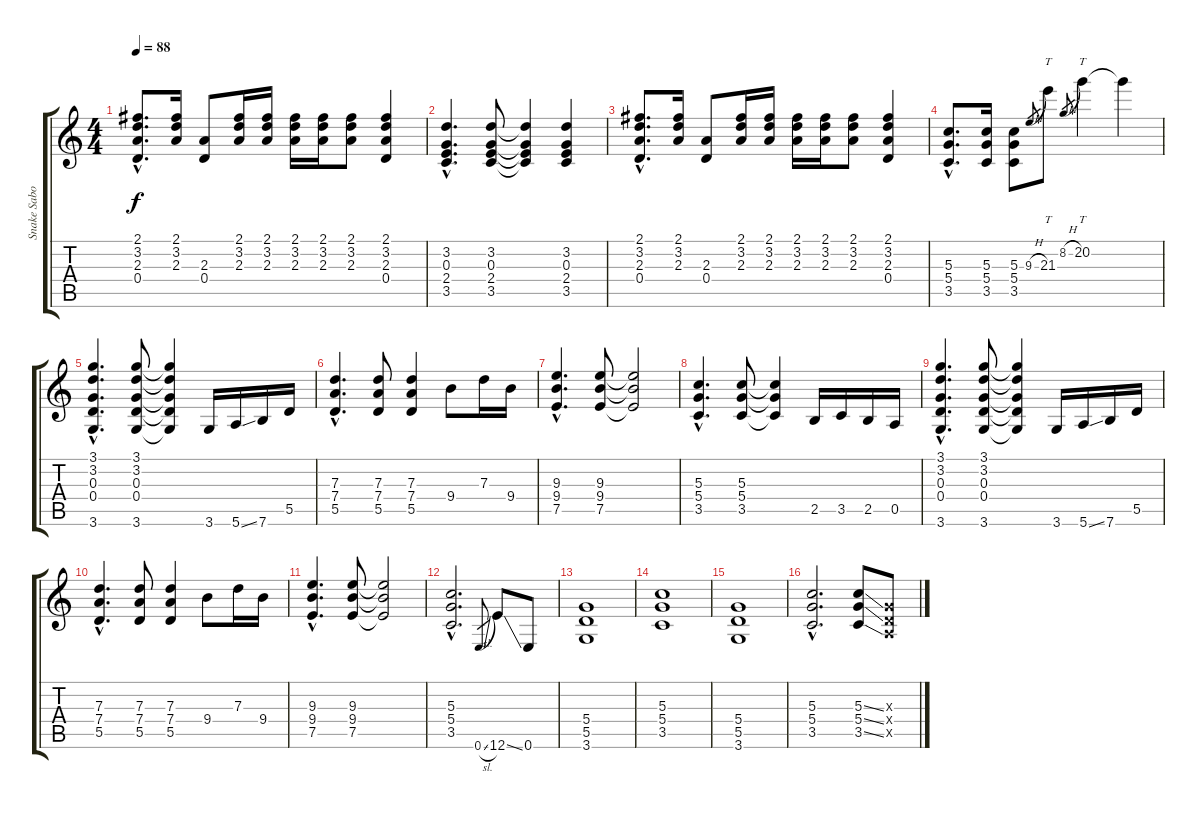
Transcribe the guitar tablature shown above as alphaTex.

\track ("Snake Sabo - Guitar" "Snake Sabo") {instrument acousticguitarsteel}
\staff {score tabs}
\tuning (E4 B3 G3 D3 A2 E2) {hide}
\ts (4 4)
\tempo 88
\clef g2
\ks c
(2.1{hac} 3.2{hac} 2.3{hac} 0.4{hac}).8{d dy f instrument distortionguitar} (2.1 3.2 2.3).16 (2.3 0.4).8 (2.1 3.2 2.3).16 (2.1 3.2 2.3).16 (2.1 3.2 2.3).16 (2.1 3.2 2.3).16 (2.1 3.2 2.3).8 (2.1 3.2 2.3 0.4).4 |
(3.2{hac} 0.3{hac} 2.4{hac} 3.5{hac}).4{d} (3.2 0.3 2.4 3.5).8 (3.2{t} 0.3{t} 2.4{t} 3.5{t}).4 (3.2 0.3 2.4 3.5).4 |
(2.1{hac} 3.2{hac} 2.3{hac} 0.4{hac}).8{d} (2.1 3.2 2.3).16 (2.3 0.4).8 (2.1 3.2 2.3).16 (2.1 3.2 2.3).16 (2.1 3.2 2.3).16 (2.1 3.2 2.3).16 (2.1 3.2 2.3).8 (2.1 3.2 2.3 0.4).4 |
(5.3{hac} 5.4{hac} 3.5{hac}).8{d} (5.3 5.4 3.5).16 (5.3 5.4 3.5).8 9.3{h}.8{gr} 21.3.8{tt} 8.2{h}.8{gr} 20.2.4{tt} 20.2{t}.4 |
(3.1{hac} 3.2{hac} 0.3{hac} 0.4{hac} 3.6{hac}).4{d} (3.1 3.2 0.3 0.4 3.6).8 (3.1{t} 3.2{t} 0.3{t} 0.4{t} 3.6{t}).4 3.6.16 5.6{ss}.16 7.6.16 5.5.16 |
(7.3{hac} 7.4{hac} 5.5{hac}).4{d} (7.3 7.4 5.5).8 (7.3 7.4 5.5).4 9.4.8 7.3.16 9.4.16 |
(9.3{hac} 9.4{hac} 7.5{hac}).4{d} (9.3 9.4 7.5).8 (9.3{t} 9.4{t} 7.5{t}).2 |
(5.3{hac} 5.4{hac} 3.5{hac}).4{d} (5.3 5.4 3.5).8 (5.3{t} 5.4{t} 3.5{t}).4 2.5.16 3.5.16 2.5.16 0.5.16 |
(3.1{hac} 3.2{hac} 0.3{hac} 0.4{hac} 3.6{hac}).4{d} (3.1 3.2 0.3 0.4 3.6).8 (3.1{t} 3.2{t} 0.3{t} 0.4{t} 3.6{t}).4 3.6.16 5.6{ss}.16 7.6.16 5.5.16 |
(7.3{hac} 7.4{hac} 5.5{hac}).4{d} (7.3 7.4 5.5).8 (7.3 7.4 5.5).4 9.4.8 7.3.16 9.4.16 |
(9.3{hac} 9.4{hac} 7.5{hac}).4{d} (9.3 9.4 7.5).8 (9.3{t} 9.4{t} 7.5{t}).2 |
(5.3{hac} 5.4{hac} 3.5{hac}).2{d} 0.6{sl}.8{gr} 12.6{ss}.8 0.6.8 |
(5.4 5.5 3.6).1 |
(5.3 5.4 3.5).1 |
(5.4 5.5 3.6).1 |
(5.3{hac} 5.4{hac} 3.5{hac}).2{d} (5.3{ss} 5.4{ss} 3.5{ss}).8 (0.3{x} 0.4{x} 0.5{x}).8
